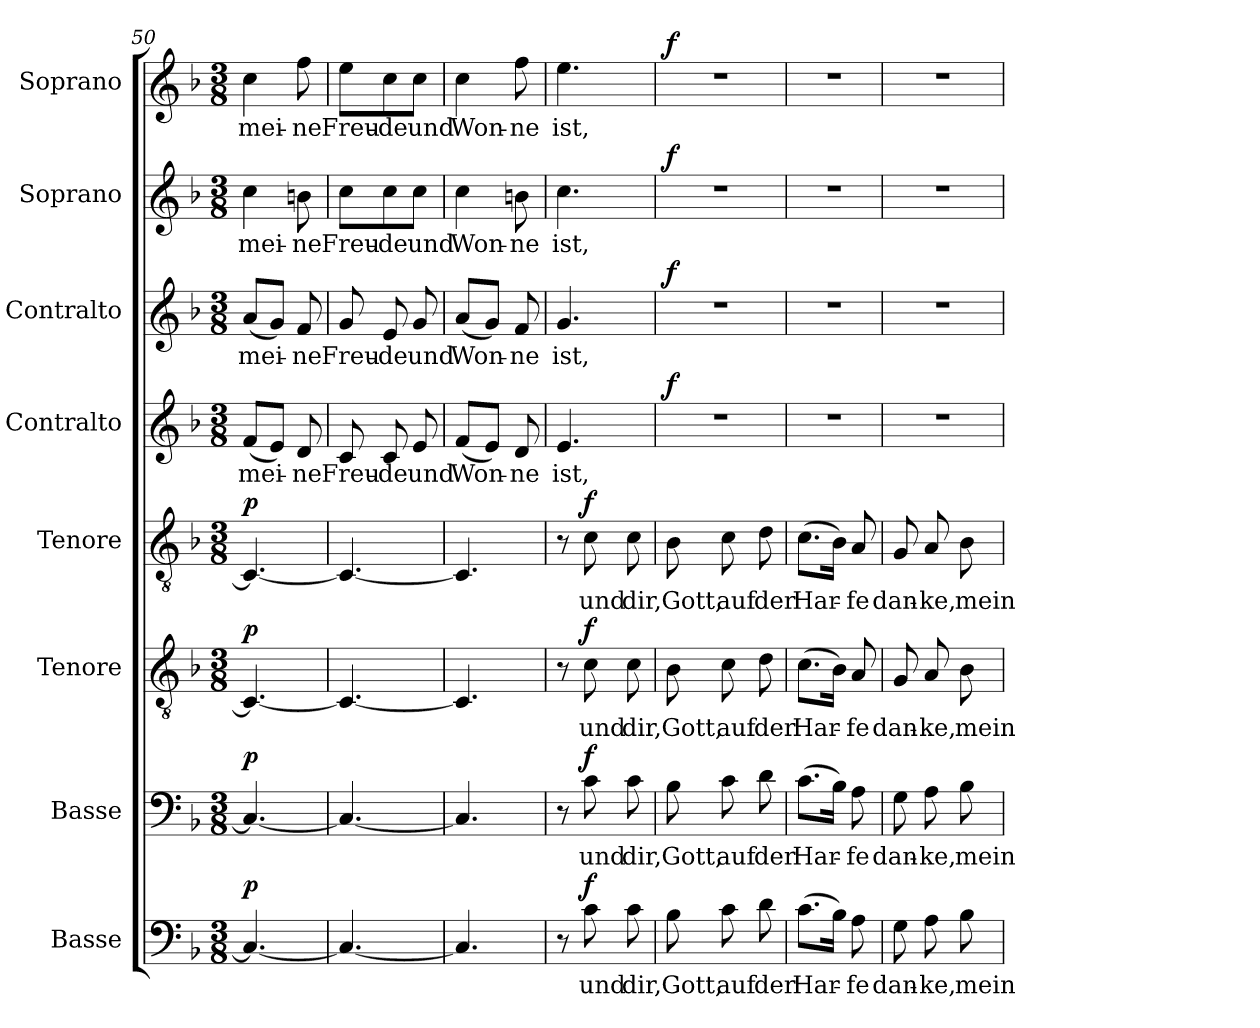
**kern	**text	**dynam	**kern	**text	**dynam	**kern	**text	**dynam	**kern	**text	**dynam	**kern	**text	**dynam	**kern	**text	**dynam	**kern	**text	**dynam	**kern	**text	**dynam
*part8	*part8	*part8	*part7	*part7	*part7	*part6	*part6	*part6	*part5	*part5	*part5	*part4	*part4	*part4	*part3	*part3	*part3	*part2	*part2	*part2	*part1	*part1	*part1
*staff8	*staff8	*staff8	*staff7	*staff7	*staff7	*staff6	*staff6	*staff6	*staff5	*staff5	*staff5	*staff4	*staff4	*staff4	*staff3	*staff3	*staff3	*staff2	*staff2	*staff2	*staff1	*staff1	*staff1
*I"Basse	*	*	*I"Basse	*	*	*I"Tenore	*	*	*I"Tenore	*	*	*I"Contralto	*	*	*I"Contralto	*	*	*I"Soprano	*	*	*I"Soprano	*	*
*I'B.	*	*	*I'B.	*	*	*I'T.	*	*	*I'T.	*	*	*I'A.	*	*	*I'A.	*	*	*I'S.	*	*	*I'S.	*	*
*clefF4	*	*	*clefF4	*	*	*clefGv2	*	*	*clefGv2	*	*	*clefG2	*	*	*clefG2	*	*	*clefG2	*	*	*clefG2	*	*
*k[b-]	*	*	*k[b-]	*	*	*k[b-]	*	*	*k[b-]	*	*	*k[b-]	*	*	*k[b-]	*	*	*k[b-]	*	*	*k[b-]	*	*
*M3/8	*	*	*M3/8	*	*	*M3/8	*	*	*M3/8	*	*	*M3/8	*	*	*M3/8	*	*	*M3/8	*	*	*M3/8	*	*
=50	=50	=50	=50	=50	=50	=50	=50	=50	=50	=50	=50	=50	=50	=50	=50	=50	=50	=50	=50	=50	=50	=50	=50
!	!	!LO:DY:a	!	!	!LO:DY:a	!	!	!LO:DY:a	!	!	!LO:DY:a	!	!LO:LY:b	!	!	!LO:LY:b	!	!	!LO:LY:b	!	!	!LO:LY:b	!
4.C/_	.	p	4.C/_	.	p	4.C/_	.	p	4.C/_	.	p	(<8f/L	mei-	.	(<8a/L	mei-	.	4cc\	mei-	.	4cc\	mei-	.
.	.	.	.	.	.	.	.	.	.	.	.	8e/J)	.	.	8g/J)	.	.	.	.	.	.	.	.
!	!	!	!	!	!	!	!	!	!	!	!	!	!LO:LY:b	!	!	!LO:LY:b	!	!	!LO:LY:b	!	!	!LO:LY:b	!
.	.	.	.	.	.	.	.	.	.	.	.	8d/	-ne	.	8f/	-ne	.	8bn\	-ne	.	8ff\	-ne	.
=51	=51	=51	=51	=51	=51	=51	=51	=51	=51	=51	=51	=51	=51	=51	=51	=51	=51	=51	=51	=51	=51	=51	=51
!	!	!	!	!	!	!	!	!	!	!	!	!	!LO:LY:b	!	!	!LO:LY:b	!	!	!LO:LY:b	!	!	!LO:LY:b	!
4.C/_	.	.	4.C/_	.	.	4.C/_	.	.	4.C/_	.	.	8c/	Freu-	.	8g/	Freu-	.	8cc\L	Freu-	.	8ee\L	Freu-	.
!	!	!	!	!	!	!	!	!	!	!	!	!	!LO:LY:b	!	!	!LO:LY:b	!	!	!LO:LY:b	!	!	!LO:LY:b	!
.	.	.	.	.	.	.	.	.	.	.	.	8c/	-de	.	8e/	-de	.	8cc\	-de	.	8cc\	-de	.
!	!	!	!	!	!	!	!	!	!	!	!	!	!LO:LY:b	!	!	!LO:LY:b	!	!	!LO:LY:b	!	!	!LO:LY:b	!
.	.	.	.	.	.	.	.	.	.	.	.	8e/	und	.	8g/	und	.	8cc\J	und	.	8cc\J	und	.
=52	=52	=52	=52	=52	=52	=52	=52	=52	=52	=52	=52	=52	=52	=52	=52	=52	=52	=52	=52	=52	=52	=52	=52
!	!	!	!	!	!	!	!	!	!	!	!	!	!LO:LY:b	!	!	!LO:LY:b	!	!	!LO:LY:b	!	!	!LO:LY:b	!
4.C/]	.	.	4.C/]	.	.	4.C/]	.	.	4.C/]	.	.	(<8f/L	Won-	.	(<8a/L	Won-	.	4cc\	Won-	.	4cc\	Won-	.
.	.	.	.	.	.	.	.	.	.	.	.	8e/J)	.	.	8g/J)	.	.	.	.	.	.	.	.
!	!	!	!	!	!	!	!	!	!	!	!	!	!LO:LY:b	!	!	!LO:LY:b	!	!	!LO:LY:b	!	!	!LO:LY:b	!
.	.	.	.	.	.	.	.	.	.	.	.	8d/	-ne	.	8f/	-ne	.	8bn\	-ne	.	8ff\	-ne	.
=53	=53	=53	=53	=53	=53	=53	=53	=53	=53	=53	=53	=53	=53	=53	=53	=53	=53	=53	=53	=53	=53	=53	=53
!	!	!	!	!	!	!	!	!	!	!	!	!	!LO:LY:b	!	!	!LO:LY:b	!	!	!LO:LY:b	!	!	!LO:LY:b	!
8r	.	.	8r	.	.	8r	.	.	8r	.	.	4.e/	ist,	.	4.g/	ist,	.	4.cc\	ist,	.	4.ee\	ist,	.
!	!LO:LY:b	!LO:DY:a	!	!LO:LY:b	!LO:DY:a	!	!LO:LY:b	!LO:DY:a	!	!LO:LY:b	!LO:DY:a	!	!	!	!	!	!	!	!	!	!	!	!
8c\	und	f	8c\	und	f	8c\	und	f	8c\	und	f	.	.	.	.	.	.	.	.	.	.	.	.
!	!LO:LY:b	!	!	!LO:LY:b	!	!	!LO:LY:b	!	!	!LO:LY:b	!	!	!	!	!	!	!	!	!	!	!	!	!
8c\	dir,	.	8c\	dir,	.	8c\	dir,	.	8c\	dir,	.	.	.	.	.	.	.	.	.	.	.	.	.
!!LO:LB:g=z
=54	=54	=54	=54	=54	=54	=54	=54	=54	=54	=54	=54	=54	=54	=54	=54	=54	=54	=54	=54	=54	=54	=54	=54
!	!LO:LY:b	!	!	!LO:LY:b	!	!	!LO:LY:b	!	!	!LO:LY:b	!	!	!	!LO:DY:a	!	!	!LO:DY:a	!	!	!LO:DY:a	!	!	!LO:DY:a
8B-\	Gott,	.	8B-\	Gott,	.	8B-\	Gott,	.	8B-\	Gott,	.	4.r	.	f	4.r	.	f	4.r	.	f	4.r	.	f
!	!LO:LY:b	!	!	!LO:LY:b	!	!	!LO:LY:b	!	!	!LO:LY:b	!	!	!	!	!	!	!	!	!	!	!	!	!
8c\	auf	.	8c\	auf	.	8c\	auf	.	8c\	auf	.	.	.	.	.	.	.	.	.	.	.	.	.
!	!LO:LY:b	!	!	!LO:LY:b	!	!	!LO:LY:b	!	!	!LO:LY:b	!	!	!	!	!	!	!	!	!	!	!	!	!
8d\	der	.	8d\	der	.	8d\	der	.	8d\	der	.	.	.	.	.	.	.	.	.	.	.	.	.
=55	=55	=55	=55	=55	=55	=55	=55	=55	=55	=55	=55	=55	=55	=55	=55	=55	=55	=55	=55	=55	=55	=55	=55
!	!LO:LY:b	!	!	!LO:LY:b	!	!	!LO:LY:b	!	!	!LO:LY:b	!	!	!	!	!	!	!	!	!	!	!	!	!
(>8.c\L	Har-	.	(>8.c\L	Har-	.	(>8.c\L	Har-	.	(>8.c\L	Har-	.	4.r	.	.	4.r	.	.	4.r	.	.	4.r	.	.
16B-\Jk)	.	.	16B-\Jk)	.	.	16B-\Jk)	.	.	16B-\Jk)	.	.	.	.	.	.	.	.	.	.	.	.	.	.
!	!LO:LY:b	!	!	!LO:LY:b	!	!	!LO:LY:b	!	!	!LO:LY:b	!	!	!	!	!	!	!	!	!	!	!	!	!
8A\	-fe	.	8A\	-fe	.	8A/	-fe	.	8A/	-fe	.	.	.	.	.	.	.	.	.	.	.	.	.
=56	=56	=56	=56	=56	=56	=56	=56	=56	=56	=56	=56	=56	=56	=56	=56	=56	=56	=56	=56	=56	=56	=56	=56
!	!LO:LY:b	!	!	!LO:LY:b	!	!	!LO:LY:b	!	!	!LO:LY:b	!	!	!	!	!	!	!	!	!	!	!	!	!
8G\	dan-	.	8G\	dan-	.	8G/	dan-	.	8G/	dan-	.	4.r	.	.	4.r	.	.	4.r	.	.	4.r	.	.
!	!LO:LY:b	!	!	!LO:LY:b	!	!	!LO:LY:b	!	!	!LO:LY:b	!	!	!	!	!	!	!	!	!	!	!	!	!
8A\	-ke,	.	8A\	-ke,	.	8A/	-ke,	.	8A/	-ke,	.	.	.	.	.	.	.	.	.	.	.	.	.
!	!LO:LY:b	!	!	!LO:LY:b	!	!	!LO:LY:b	!	!	!LO:LY:b	!	!	!	!	!	!	!	!	!	!	!	!	!
8B-\	mein	.	8B-\	mein	.	8B-\	mein	.	8B-\	mein	.	.	.	.	.	.	.	.	.	.	.	.	.
=	=	=	=	=	=	=	=	=	=	=	=	=	=	=	=	=	=	=	=	=	=	=	=
*-	*-	*-	*-	*-	*-	*-	*-	*-	*-	*-	*-	*-	*-	*-	*-	*-	*-	*-	*-	*-	*-	*-	*-
